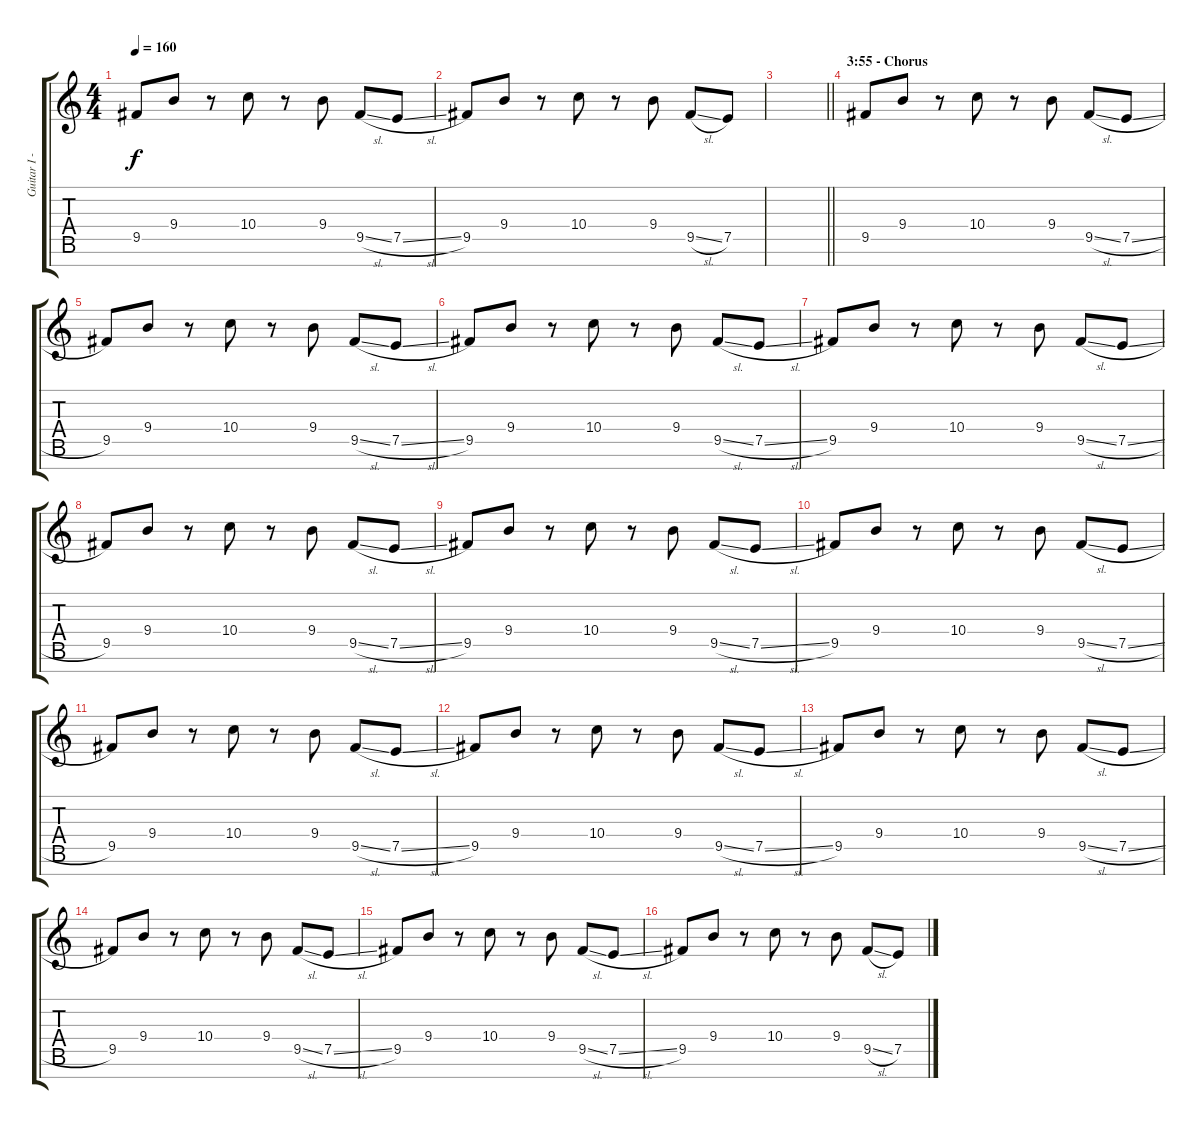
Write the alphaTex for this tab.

\track ("Guitar I - Distortion [Solo]" "Guitar I -") {instrument distortionguitar}
\staff {score tabs}
\tuning (E4 B3 G3 D3 A2 E2 B1) {hide}
\ts (4 4)
\tempo 160
\clef g2
\ks c
9.5.8{dy f} 9.4.8 r.8 10.4.8 r.8 9.4.8 9.5{sl}.8 7.5{sl}.8 |
9.5.8 9.4.8 r.8 10.4.8 r.8 9.4.8 9.5{sl}.8 7.5.8 |
\barLineRight lightlight
|
\section ("" "3:55 - Chorus")
9.5.8 9.4.8 r.8 10.4.8 r.8 9.4.8 9.5{sl}.8 7.5{sl}.8 |
9.5.8 9.4.8 r.8 10.4.8 r.8 9.4.8 9.5{sl}.8 7.5{sl}.8 |
9.5.8 9.4.8 r.8 10.4.8 r.8 9.4.8 9.5{sl}.8 7.5{sl}.8 |
9.5.8 9.4.8 r.8 10.4.8 r.8 9.4.8 9.5{sl}.8 7.5{sl}.8 |
9.5.8 9.4.8 r.8 10.4.8 r.8 9.4.8 9.5{sl}.8 7.5{sl}.8 |
9.5.8 9.4.8 r.8 10.4.8 r.8 9.4.8 9.5{sl}.8 7.5{sl}.8 |
9.5.8 9.4.8 r.8 10.4.8 r.8 9.4.8 9.5{sl}.8 7.5{sl}.8 |
9.5.8 9.4.8 r.8 10.4.8 r.8 9.4.8 9.5{sl}.8 7.5{sl}.8 |
9.5.8 9.4.8 r.8 10.4.8 r.8 9.4.8 9.5{sl}.8 7.5{sl}.8 |
9.5.8 9.4.8 r.8 10.4.8 r.8 9.4.8 9.5{sl}.8 7.5{sl}.8 |
9.5.8 9.4.8 r.8 10.4.8 r.8 9.4.8 9.5{sl}.8 7.5{sl}.8 |
9.5.8 9.4.8 r.8 10.4.8 r.8 9.4.8 9.5{sl}.8 7.5{sl}.8 |
9.5.8 9.4.8 r.8 10.4.8 r.8 9.4.8 9.5{sl}.8 7.5{sl}.8
